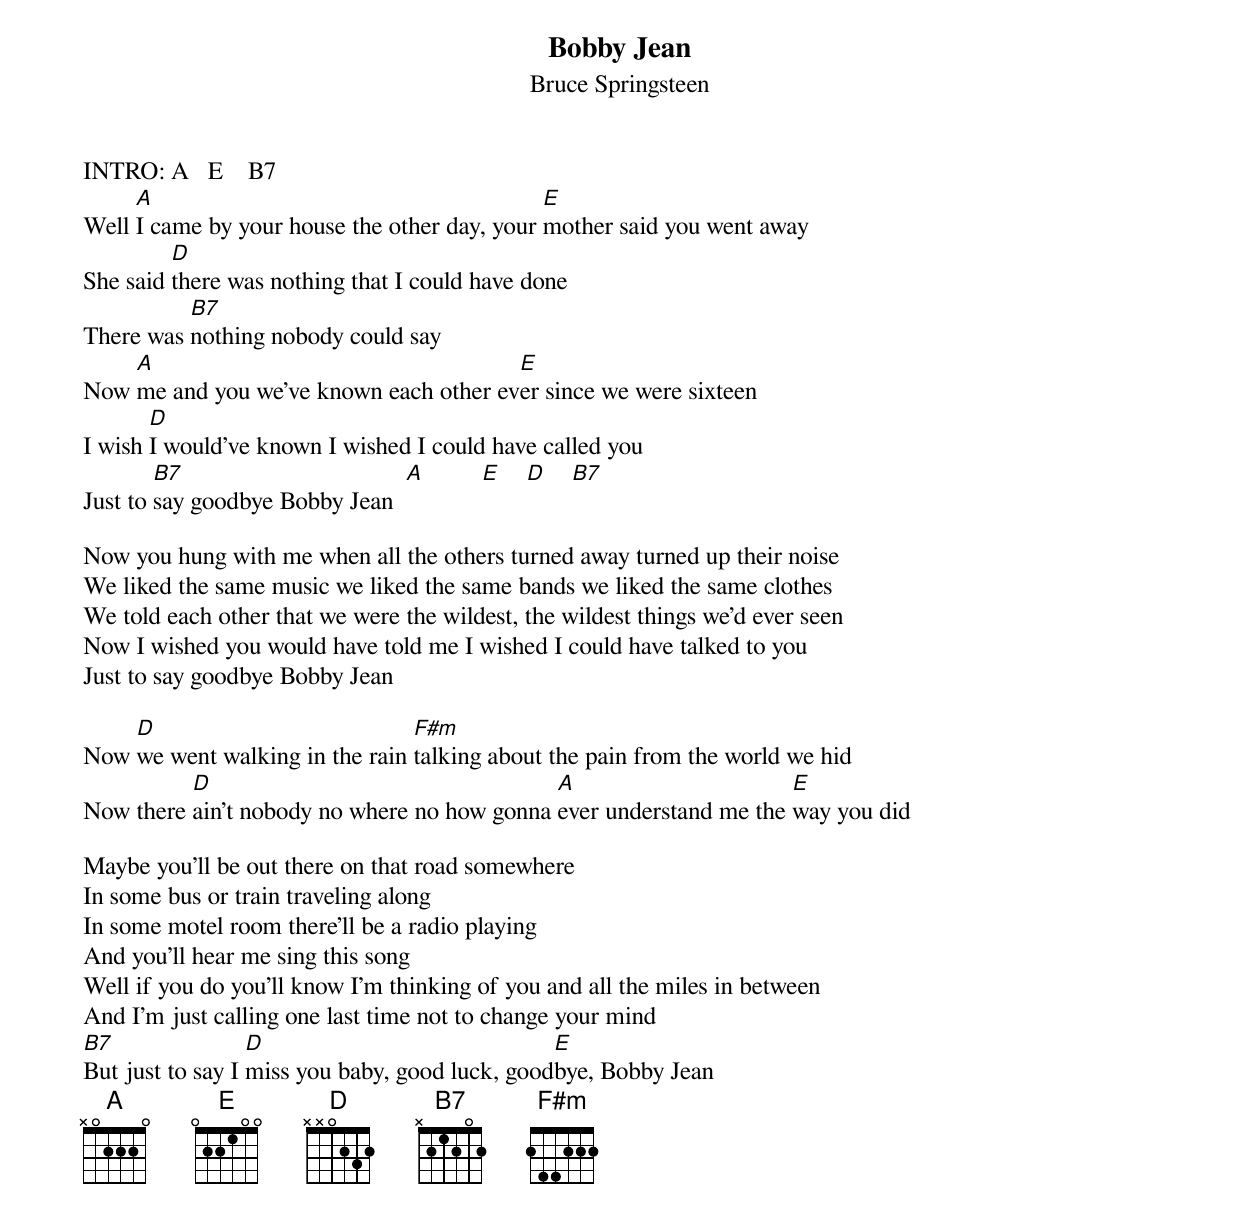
{t:Bobby Jean}
{st:Bruce Springsteen}
INTRO: A   E    B7
Well [A]I came by your house the other day, your [E]mother said you went away
She said [D]there was nothing that I could have done
There was [B7]nothing nobody could say
Now [A]me and you we've known each other ev[E]er since we were sixteen
I wish [D]I would've known I wished I could have called you
Just to [B7]say goodbye Bobby Jean  [A]         [E]    [D]    [B7]

Now you hung with me when all the others turned away turned up their noise
We liked the same music we liked the same bands we liked the same clothes
We told each other that we were the wildest, the wildest things we'd ever seen
Now I wished you would have told me I wished I could have talked to you
Just to say goodbye Bobby Jean

Now [D]we went walking in the rain [F#m]talking about the pain from the world we hid
Now there [D]ain't nobody no where no how gonna [A]ever understand me the [E]way you did

Maybe you'll be out there on that road somewhere
In some bus or train traveling along
In some motel room there'll be a radio playing
And you'll hear me sing this song
Well if you do you'll know I'm thinking of you and all the miles in between
And I'm just calling one last time not to change your mind
[B7]But just to say I [D]miss you baby, good luck, good[E]bye, Bobby Jean
